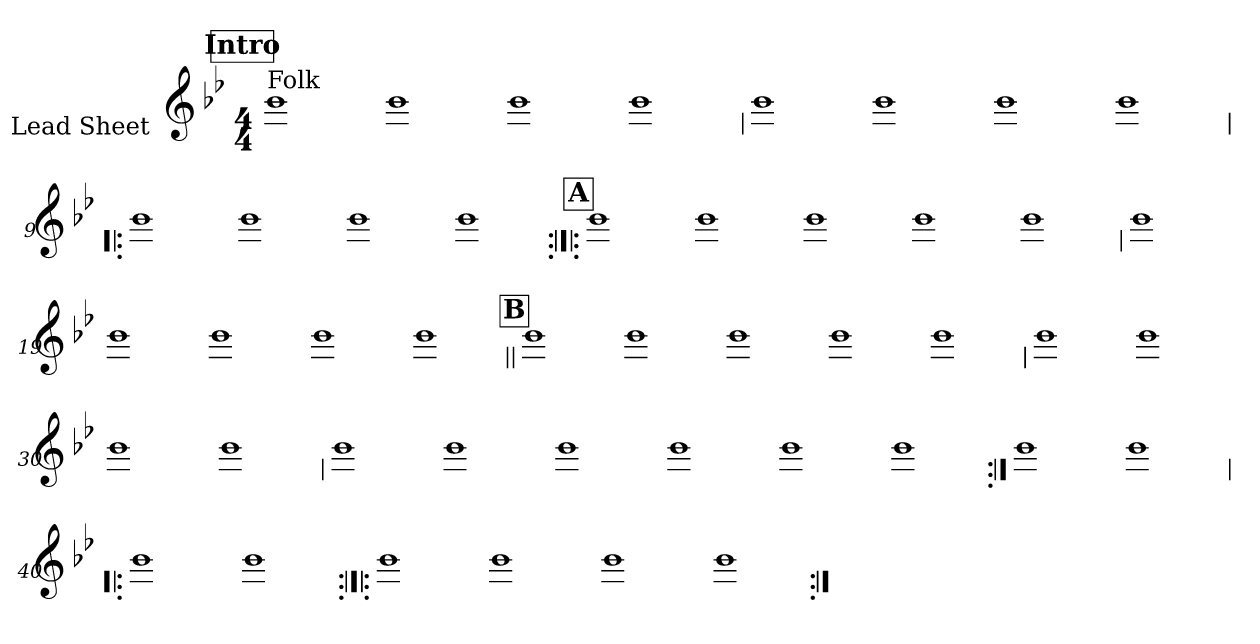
**kern
*part1
*staff1
*I"Lead Sheet
*stria0
*clefG2
*k[b-e-]
*B-:
*M4/4
*MM115
!!LO:REH:place=s1:a:t=Intro
=1||
!LO:TX:a:t=Folk
1b-
=2-
1b-
=3-
1b-
=4-
1b-
!!LO:LB:g=z
=5
1b-
=6-
1b-
=7-
1b-
=8-
1b-
!!LO:LB:g=z
=9!|:
1b-
=10-
1b-
=11-
1b-
=12-
1b-
!!LO:LB:g=z
!!LO:REH:place=s1:a:t=A
=13:|!|:
1b-
=14-
1b-
=15-
1b-
=16-
1b-
=17-
1b-
!!LO:LB:g=z
=18
1b-
=19-
1b-
=20-
1b-
=21-
1b-
=22-
1b-
!!LO:LB:g=z
!!LO:REH:place=s1:a:t=B
=23||
1b-
=24-
1b-
=25-
1b-
=26-
1b-
=27-
1b-
!!LO:LB:g=z
=28
1b-
=29-
1b-
=30-
1b-
=31-
1b-
!!LO:LB:g=z
=32
1b-
=33-
1b-
=34-
1b-
=35-
1b-
=36-
1b-
=37-
1b-
!!LO:LB:g=z
=38:|!
1b-
=39-
1b-
=40!|:
1b-
=41-
1b-
!!LO:LB:g=z
=42:|!|:
1b-
=43-
1b-
=44-
1b-
=45-
1b-
=:|!
*-
